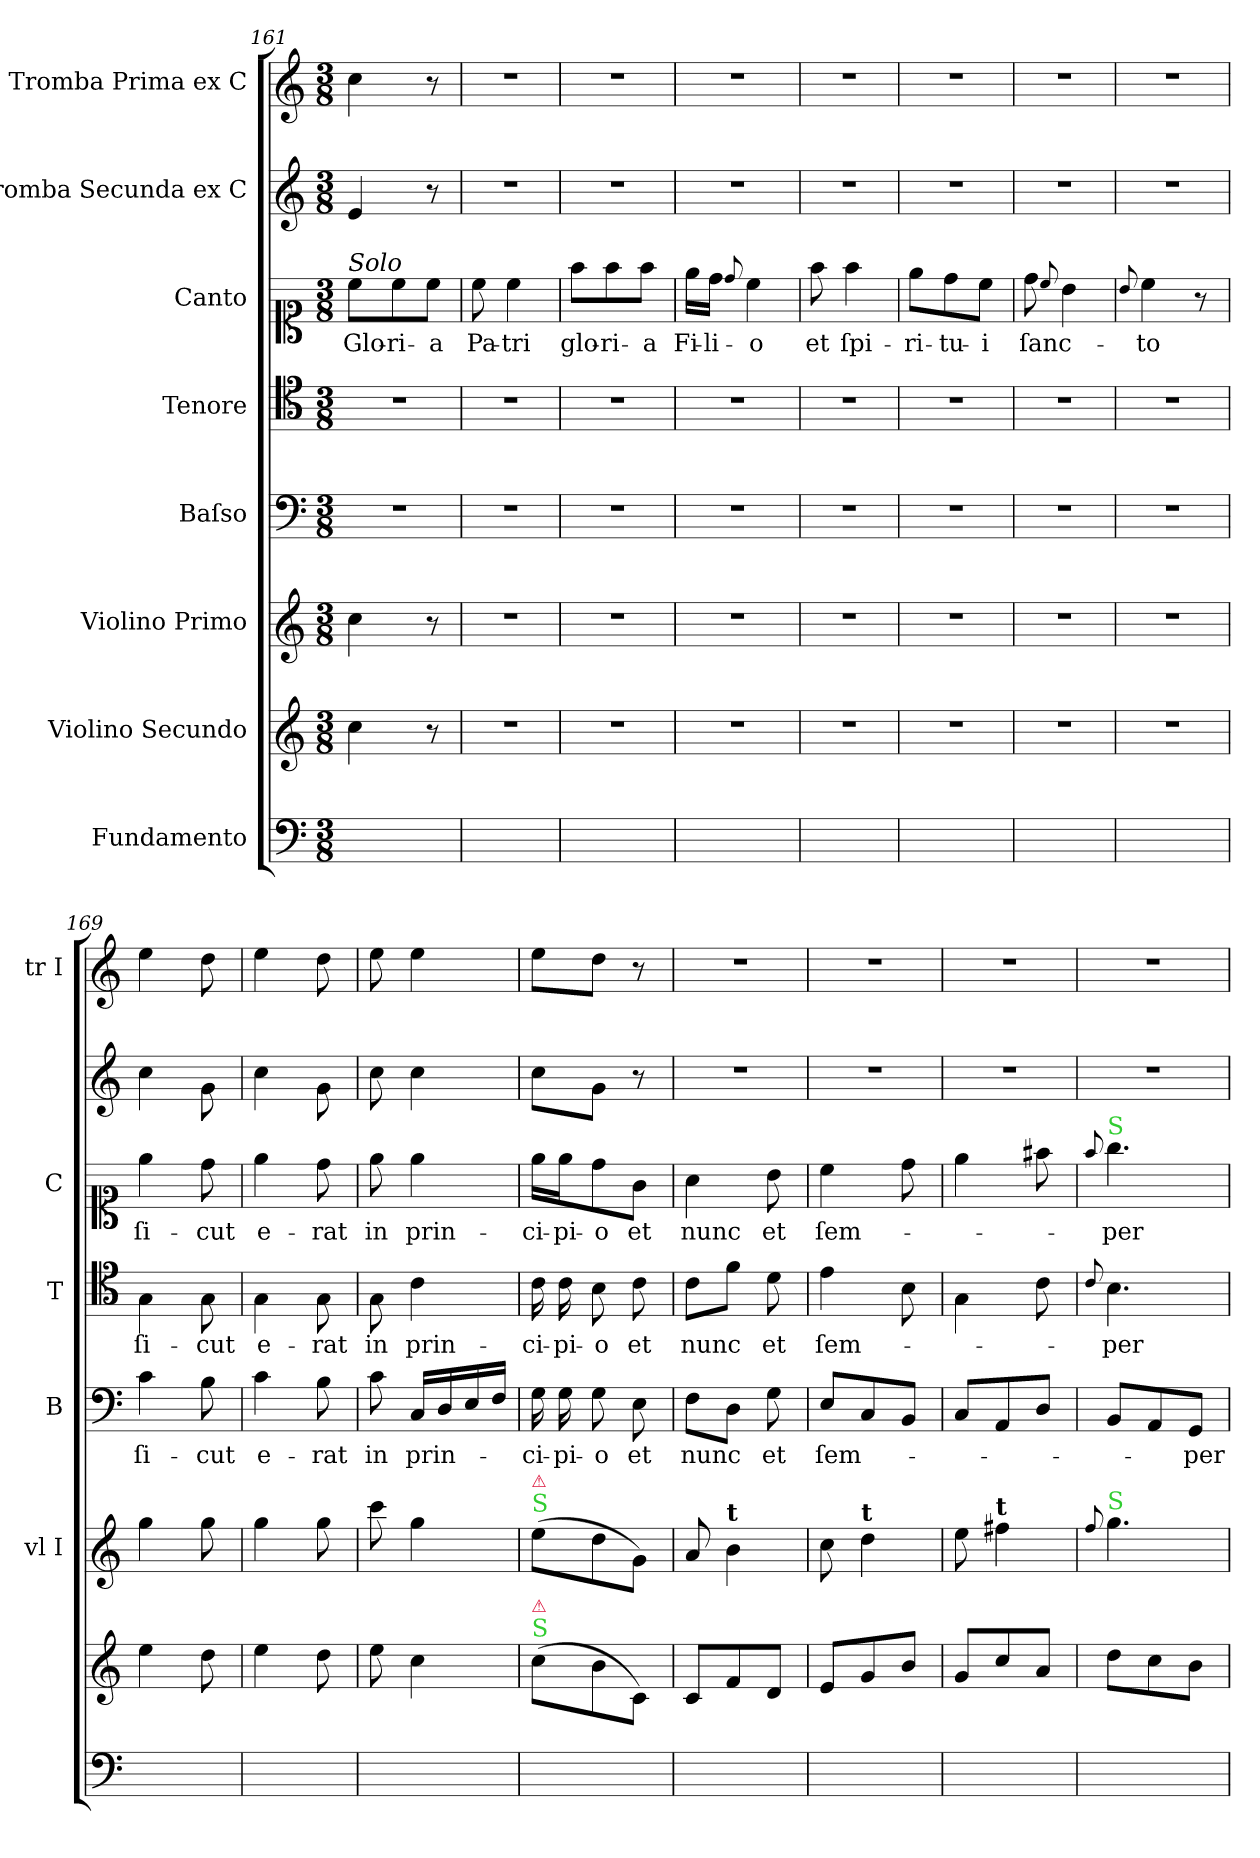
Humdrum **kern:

**kern	**kern	**kern	**kern	**text	**kern	**text	**kern	**text	**kern	**kern
*part8	*part7	*part6	*part5	*part5	*part4	*part4	*part3	*part3	*part2	*part1
*staff8	*staff7	*staff6	*staff5	*staff5	*staff4	*staff4	*staff3	*staff3	*staff2	*staff1
*I"Fundamento	*I"Violino Secundo	*I"Violino Primo	*I"Baſso	*	*I"Tenore	*	*I"Canto	*	*I"Tromba Secunda ex C	*I"Tromba Prima ex C
*	*	*I'vl I	*I'B	*	*I'T	*	*I'C	*	*	*I'tr I
*clefF4	*clefG2	*clefG2	*clefF4	*	*clefC4	*	*clefC1	*	*clefG2	*clefG2
*k[]	*k[]	*k[]	*k[]	*	*k[]	*	*k[]	*	*k[]	*k[]
*C:	*C:	*C:	*C:	*	*C:	*	*C:	*	*C:	*C:
*M3/8	*M3/8	*M3/8	*M3/8	*	*M3/8	*	*M3/8	*	*M3/8	*M3/8
=161	=161	=161	=161	=161	=161	=161	=161	=161	=161	=161
!	!	!	!	!	!	!	!LO:TX:a:i:t=Solo	!	!	!
4.ryy	4cc\	4cc\	4.r	.	4.r	.	8cc\L	Glo-	4e/	4cc\
.	.	.	.	.	.	.	8cc\	-ri-	.	.
.	8r	8r	.	.	.	.	8cc\J	-a	8r	8r
=162	=162	=162	=162	=162	=162	=162	=162	=162	=162	=162
4.ryy	4.r	4.r	4.r	.	4.r	.	8cc\	Pa-	4.r	4.r
.	.	.	.	.	.	.	4cc\	-tri	.	.
=163	=163	=163	=163	=163	=163	=163	=163	=163	=163	=163
4.ryy	4.r	4.r	4.r	.	4.r	.	8ff\L	glo-	4.r	4.r
.	.	.	.	.	.	.	8ff\	-ri-	.	.
.	.	.	.	.	.	.	8ff\J	-a	.	.
=164	=164	=164	=164	=164	=164	=164	=164	=164	=164	=164
4.ryy	4.r	4.r	4.r	.	4.r	.	16ee\LL	Fi-	4.r	4.r
.	.	.	.	.	.	.	16dd\JJ	-li-	.	.
.	.	.	.	.	.	.	8qqdd/	.	.	.
.	.	.	.	.	.	.	4cc\	-o	.	.
=165	=165	=165	=165	=165	=165	=165	=165	=165	=165	=165
4.ryy	4.r	4.r	4.r	.	4.r	.	8ff\	et	4.r	4.r
.	.	.	.	.	.	.	4ff\	ſpi-	.	.
=166	=166	=166	=166	=166	=166	=166	=166	=166	=166	=166
4.ryy	4.r	4.r	4.r	.	4.r	.	8ee\L	-ri-	4.r	4.r
.	.	.	.	.	.	.	8dd\	-tu-	.	.
.	.	.	.	.	.	.	8cc\J	-i	.	.
=167	=167	=167	=167	=167	=167	=167	=167	=167	=167	=167
4.ryy	4.r	4.r	4.r	.	4.r	.	8dd\	ſanc-	4.r	4.r
.	.	.	.	.	.	.	8qqcc/	.	.	.
.	.	.	.	.	.	.	4b\	.	.	.
=168	=168	=168	=168	=168	=168	=168	=168	=168	=168	=168
.	.	.	.	.	.	.	8qqb/	.	.	.
4.ryy	4.r	4.r	4.r	.	4.r	.	4cc\	-to	4.r	4.r
.	.	.	.	.	.	.	8r	.	.	.
=169	=169	=169	=169	=169	=169	=169	=169	=169	=169	=169
4.ryy	4ee\	4gg\	4c\	ſi-	4G\	ſi-	4ee\	ſi-	4cc\	4ee\
.	8dd\	8gg\	8B\	-cut	8G\	-cut	8dd\	-cut	8g\	8dd\
=170	=170	=170	=170	=170	=170	=170	=170	=170	=170	=170
4.ryy	4ee\	4gg\	4c\	e-	4G\	e-	4ee\	e-	4cc\	4ee\
.	8dd\	8gg\	8B\	-rat	8G\	-rat	8dd\	-rat	8g\	8dd\
=171	=171	=171	=171	=171	=171	=171	=171	=171	=171	=171
4.ryy	8ee\	8ccc\	8c\	in	8G\	in	8ee\	in	8cc\	8ee\
.	4cc\	4gg\	16C/LL	prin-	4c\	prin-	4ee\	prin-	4cc\	4ee\
.	.	.	16D/	.	.	.	.	.	.	.
.	.	.	16E/	.	.	.	.	.	.	.
.	.	.	16F/JJ	.	.	.	.	.	.	.
=172	=172	=172	=172	=172	=172	=172	=172	=172	=172	=172
!	!	!LO:TX:a:color=limegreen:t=S	!	!	!	!	!	!	!	!
!	!	!LO:TX:a:color=crimson:t=⚠	!	!	!	!	!	!	!	!
!	!LO:TX:a:color=limegreen:t=S	!	!	!	!	!	!	!	!	!
!	!LO:TX:a:color=crimson:t=⚠	!	!	!	!	!	!	!	!	!
4.ryy	(8cc\L	(8ee\L	16G\	-ci-	16c\	-ci-	16ee\LL	-ci-	8cc\L	8ee\L
.	.	.	16G\	-pi-	16c\	-pi-	16ee\J	-pi-	.	.
.	8b\	8dd\	8G\	-o	8B\	-o	8dd\	-o	8g\J	8dd\J
.	8c/J)	8g/J)	8E\	et	8c\	et	8g\J	et	8r	8r
=173	=173	=173	=173	=173	=173	=173	=173	=173	=173	=173
4.ryy	8c/L	8a/	8F\L	nunc	8c\L	nunc	4a\	nunc	4.r	4.r
!	!	!LO:TX:a:B:t=t	!	!	!	!	!	!	!	!
.	8f/	4b\	8D\J	.	8f\J	.	.	.	.	.
.	8d/J	.	8G\	et	8d\	et	8b\	et	.	.
=174	=174	=174	=174	=174	=174	=174	=174	=174	=174	=174
4.ryy	8e/L	8cc\	8E/L	ſem-	4e\	ſem-	4cc\	ſem-	4.r	4.r
!	!	!LO:TX:a:B:t=t	!	!	!	!	!	!	!	!
.	8g/	4dd\	8C/	.	.	.	.	.	.	.
.	8b/J	.	8BB/J	.	8B\	.	8dd\	.	.	.
=175	=175	=175	=175	=175	=175	=175	=175	=175	=175	=175
4.ryy	8g/L	8ee\	8C/L	.	4G\	.	4ee\	.	4.r	4.r
!	!	!LO:TX:a:B:t=t	!	!	!	!	!	!	!	!
.	8cc/	4ff#X\	8AA/	.	.	.	.	.	.	.
.	8a/J	.	8D/J	.	8c\	.	8ff#X\	.	.	.
=176	=176	=176	=176	=176	=176	=176	=176	=176	=176	=176
.	.	8qqff/	.	.	8qqc/	.	8qqff/	.	.	.
!	!	!	!	!	!	!	!LO:TX:a:color=limegreen:t=S	!	!	!
!	!	!LO:TX:a:color=limegreen:t=S	!	!	!	!	!	!	!	!
4.ryy	8dd\L	4.gg\	8BB/L	.	4.B\	-per	4.gg\	-per	4.r	4.r
.	8cc\	.	8AA/	.	.	.	.	.	.	.
.	8b\J	.	8GG/J	-per	.	.	.	.	.	.
=	=	=	=	=	=	=	=	=	=	=
*-	*-	*-	*-	*-	*-	*-	*-	*-	*-	*-
